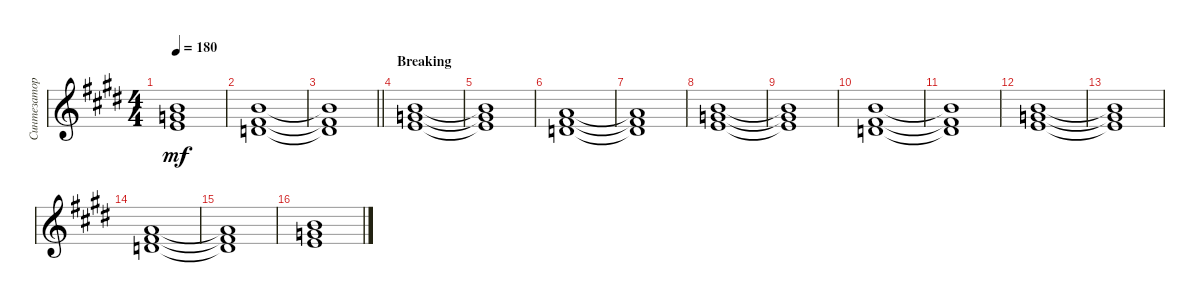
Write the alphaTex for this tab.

\track ("Синтезатор" "Синтезатор") {instrument stringensemble1}
\staff {score}
\tuning (E4 B3 G3 D3 A2 E2) {hide}
\ts (4 4)
\tempo 180
\clef g2
\ks c#minor
(7.1{t} 8.2{t} 9.3{t}).1{dy mf} |
(7.1 7.2 7.3).1 |
\barLineRight lightlight
(7.1{t} 7.2{t} 7.3{t}).1 |
\section ("" "Breaking")
(7.1 8.2 9.3).1 |
(7.1{t} 8.2{t} 9.3{t}).1 |
(5.1 7.2 7.3).1 |
(5.1{t} 7.2{t} 7.3{t}).1 |
(7.1 8.2 9.3).1 |
(7.1{t} 8.2{t} 9.3{t}).1 |
(7.1 7.2 7.3).1 |
(7.1{t} 7.2{t} 7.3{t}).1 |
(7.1 8.2 9.3).1 |
(7.1{t} 8.2{t} 9.3{t}).1 |
(5.1 7.2 7.3).1 |
(5.1{t} 7.2{t} 7.3{t}).1 |
(7.1 8.2 9.3).1
